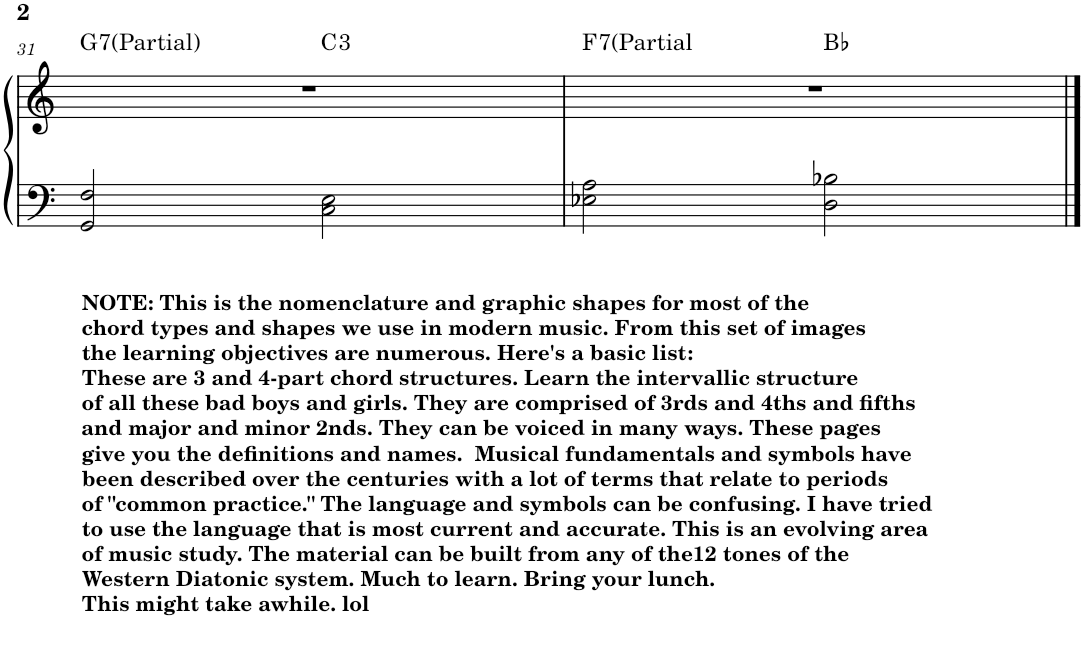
**kern	**kern	**harte
*part1	*part1	*part1
*staff2	*staff1	*
*I"Piano	*	*
*I'Pno.	*	*
!!LO:PB:g=z
*clefF4	*clefG2	*
*k[]	*k[]	*
*M4/4	*M4/4	*
=31	=31	=31
!	!	!LO:H:kt=7
*	*^	*
2GG/ 2F/	1r	2ryy	G:7
!LO:TX:b:B:t=NOTE&colon; This is the nomenclature and graphic shapes for most of the	!	!	!
!LO:TX:b:t=chord types and shapes we use in modern music. From this set of images	!	!	!
!LO:TX:b:t=the learning objectives are numerous. Here's a basic list&colon;	!	!	!
!LO:TX:b:t=These are 3 and 4-part chord structures. Learn the intervallic structure	!	!	!
!LO:TX:b:t=of all these bad boys and girls. They are comprised of 3rds and 4ths and fifths	!	!	!
!LO:TX:b:t=and major and minor 2nds. They can be voiced in many ways. These pages	!	!	!
!LO:TX:b:t=give you the definitions and names.  Musical fundamentals and symbols have	!	!	!
!LO:TX:b:t=been described over the centuries with a lot of terms that relate to periods	!	!	!
!LO:TX:b:t=of "common practice." The language and symbols can be confusing. I have tried	!	!	!
!LO:TX:b:t=to use the language that is most current and accurate. This is an evolving area	!	!	!
!LO:TX:b:t=of music study. The material can be built from any of the12 tones of the	!	!	!
!LO:TX:b:t=Western Diatonic system. Much to learn. Bring your lunch.	!	!	!
!LO:TX:b:t=This might take awhile. lol	!	!	!LO:H:kt=3
2C\ 2E\	.	2ryy	C:maj
=32	=32	=32	=32
!	!	!	!LO:H:kt=7
2E-X\ 2A\	1r	2ryy	F:7
2D\ 2B-X\	.	2ryy	Bb:maj
*	*v	*v	*
==	==	==
*-	*-	*-
